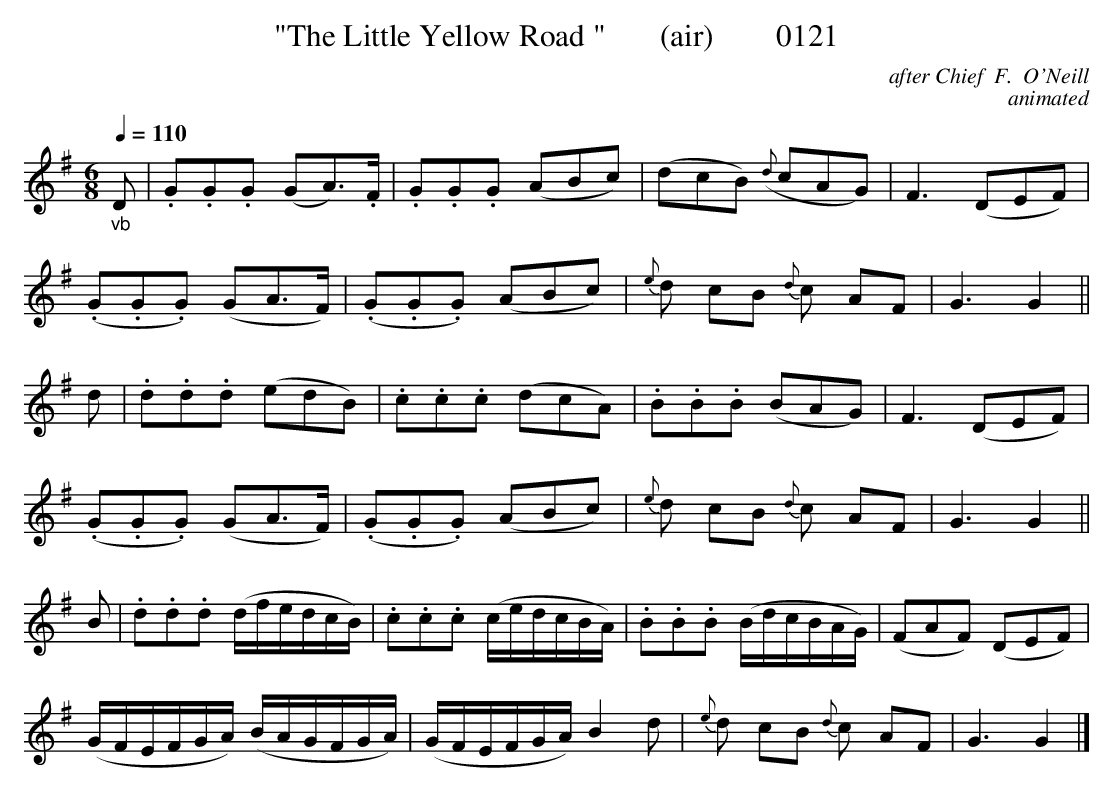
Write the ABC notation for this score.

X:1
T:"The Little Yellow Road "       (air)        0121
C:after Chief  F.  O'Neill
C:animated
Q:1/4=110
M:6/8
L:1/8
K:G
"_vb"D|.G.G.G (GA3/2).F/2|.G.G.G (ABc)|(dcB) ({d}cAG)|F3(DEF)|
(.G.G.G) (GA3/2F/2)|(.G.G.G) (ABc)|{e}d cB {d}c AF|G3G2||
d|.d.d.d (edB)|.c.c.c (dcA)|.B.B.B (BAG)|F3(DEF)|
(.G.G.G) (GA3/2F/2)|(.G.G.G) (ABc)|{e}d cB {d}c AF|G3G2||
B|.d.d.d (d/2f/2e/2d/2c/2B/2)|.c.c.c (c/2e/2d/2c/2B/2A/2)|.B.B.B (B/2d/2c/2B/2A/2G/2)|(FAF) (DEF)|
(G/2F/2E/2F/2G/2A/2) (B/2A/2G/2F/2G/2A/2)|(G/2F/2E/2F/2G/2A/2) B2d|{e}d cB {d}c AF|G3G2|]
